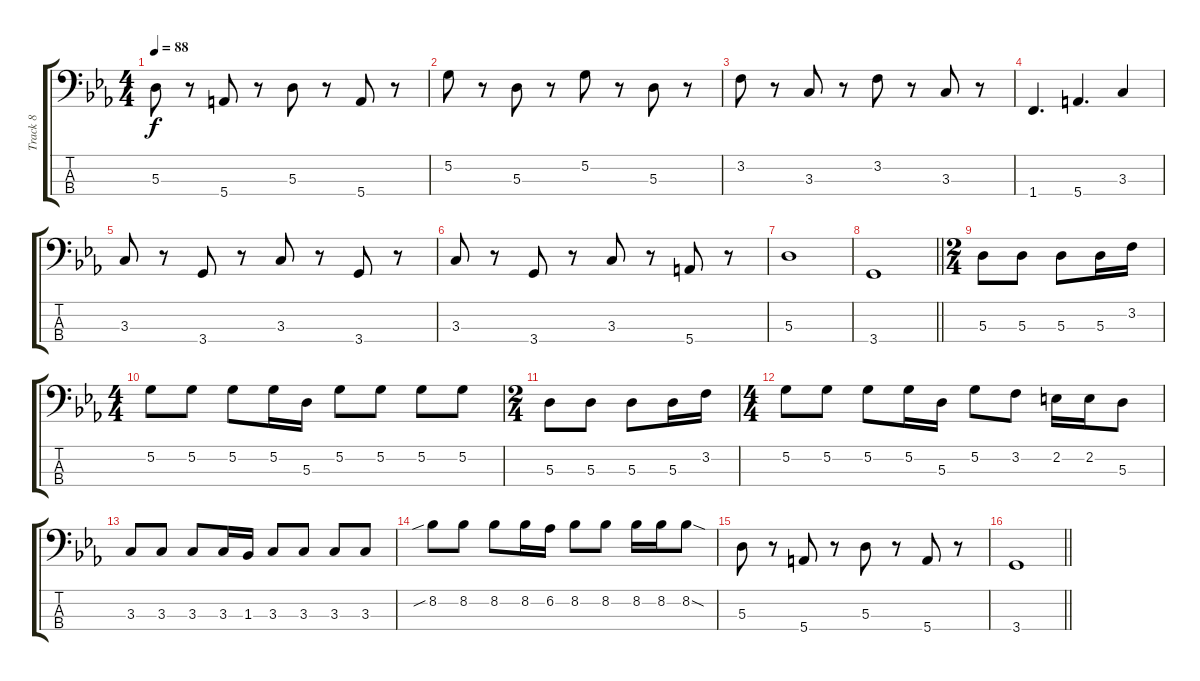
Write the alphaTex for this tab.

\track ("Track 8" "Track 8") {instrument electricbassfinger}
\staff {score tabs}
\tuning (G2 D2 A1 E1) {hide}
\ts (4 4)
\tempo 88
\clef f4
\ks eb
5.3.8{dy f} r.8 5.4.8 r.8 5.3.8 r.8 5.4.8 r.8 |
5.2.8 r.8 5.3.8 r.8 5.2.8 r.8 5.3.8 r.8 |
3.2.8 r.8 3.3.8 r.8 3.2.8 r.8 3.3.8 r.8 |
1.4.4{d} 5.4.4{d} 3.3.4 |
3.3.8 r.8 3.4.8 r.8 3.3.8 r.8 3.4.8 r.8 |
3.3.8 r.8 3.4.8 r.8 3.3.8 r.8 5.4.8 r.8 |
5.3.1 |
\barLineRight lightlight
3.4.1 |
\ts (2 4)
5.3.8 5.3.8 5.3.8 5.3.16 3.2.16 |
\ts (4 4)
5.2.8 5.2.8 5.2.8 5.2.16 5.3.16 5.2.8 5.2.8 5.2.8 5.2.8 |
\ts (2 4)
5.3.8 5.3.8 5.3.8 5.3.16 3.2.16 |
\ts (4 4)
5.2.8 5.2.8 5.2.8 5.2.16 5.3.16 5.2.8 3.2.8 2.2.16 2.2.16 5.3.8 |
3.3.8 3.3.8 3.3.8 3.3.16 1.3.16 3.3.8 3.3.8 3.3.8 3.3.8 |
8.2{sib}.8 8.2.8 8.2.8 8.2.16 6.2.16 8.2.8 8.2.8 8.2.16 8.2.16 8.2{sod}.8 |
5.3.8 r.8 5.4.8 r.8 5.3.8 r.8 5.4.8 r.8 |
\barLineRight lightlight
3.4.1
